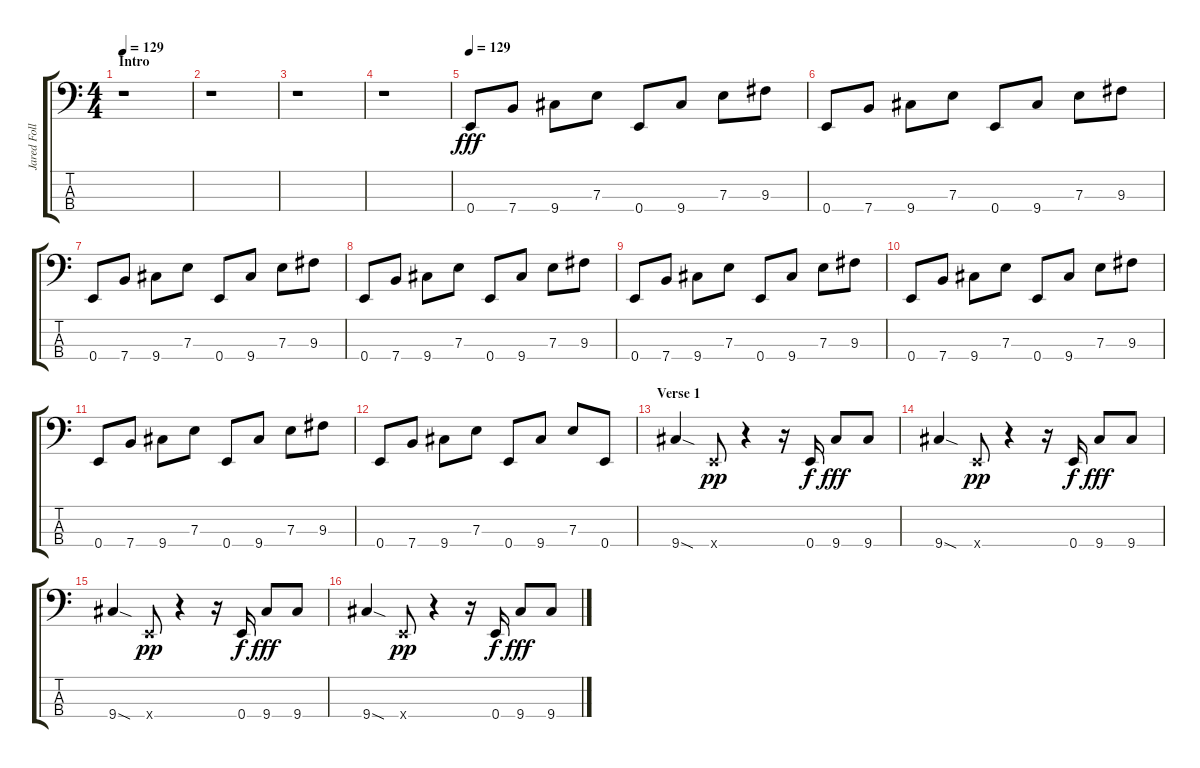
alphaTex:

\track ("Jared Followill" "Jared Foll") {instrument electricbasspick}
\staff {score tabs}
\tuning (G2 D2 A1 E1) {hide}
\ts (4 4)
\section ("" "Intro")
\tempo 129
\tempo 123
\tempo 129
\clef f4
\ks c
r.1{dy fff instrument electricbasspick} |
r.1 |
r.1 |
r.1 |
\section ("" "")
\tempo 129
0.4.8 7.4.8 9.4.8 7.3.8 0.4.8 9.4.8 7.3.8 9.3.8 |
0.4.8 7.4.8 9.4.8 7.3.8 0.4.8 9.4.8 7.3.8 9.3.8 |
0.4.8 7.4.8 9.4.8 7.3.8 0.4.8 9.4.8 7.3.8 9.3.8 |
0.4.8 7.4.8 9.4.8 7.3.8 0.4.8 9.4.8 7.3.8 9.3.8 |
0.4.8 7.4.8 9.4.8 7.3.8 0.4.8 9.4.8 7.3.8 9.3.8 |
0.4.8 7.4.8 9.4.8 7.3.8 0.4.8 9.4.8 7.3.8 9.3.8 |
0.4.8 7.4.8 9.4.8 7.3.8 0.4.8 9.4.8 7.3.8 9.3.8 |
0.4.8 7.4.8 9.4.8 7.3.8 0.4.8 9.4.8 7.3.8 0.4.8 |
\section ("" "Verse 1")
9.4{sod}.4 0.4{x}.8{dy pp} r.4 r.16 0.4.16{dy f} 9.4.8{dy fff} 9.4.8 |
9.4{sod}.4 0.4{x}.8{dy pp} r.4 r.16 0.4.16{dy f} 9.4.8{dy fff} 9.4.8 |
9.4{sod}.4 0.4{x}.8{dy pp} r.4 r.16 0.4.16{dy f} 9.4.8{dy fff} 9.4.8 |
9.4{sod}.4 0.4{x}.8{dy pp} r.4 r.16 0.4.16{dy f} 9.4.8{dy fff} 9.4.8
